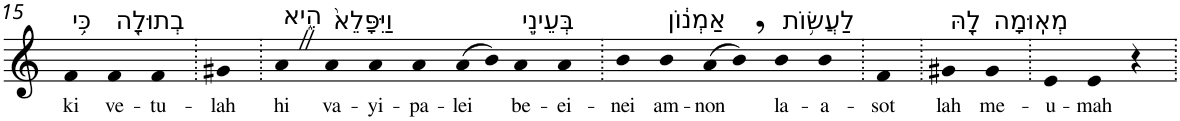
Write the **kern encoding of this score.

**kern	**text
*part1	*part1
*staff1	*staff1
*I"Piano	*
*I'Pno	*
!!LO:PB:g=z
*clefG2	*
*k[]	*
=15	=15
!LO:TX:a:t=כִּ֥י	!
!	!LO:LY:b
4f	ki
!LO:TX:a:t=בְתוּלָ֖ה	!
!	!LO:LY:b
4f	ve-
!	!LO:LY:b
4f	-tu-
=16.	=16.
!	!LO:LY:b
4g#X	-lah
=17.	=17.
!LO:TX:a:t=הִ֑יא	!
!	!LO:LY:b
4aZ	hi
!LO:TX:a:t=וַיִּפָּלֵא֙	!
!	!LO:LY:b
4a	va-
!	!LO:LY:b
4a	-yi-
!	!LO:LY:b
4a	-pa-
!	!LO:LY:b
(>8a	-lei
8b)	.
!LO:TX:a:t=בְּעֵינֵ֣י	!
!	!LO:LY:b
4a	be-
!	!LO:LY:b
4a	-ei-
=18.	=18.
!	!LO:LY:b
4b	-nei
!LO:TX:a:t=אַמְנ֔וֹן	!
!	!LO:LY:b
4b	am-
!	!LO:LY:b
(>8a	-non
8b,)	.
!LO:TX:a:t=לַעֲשׂ֥וֹת	!
!	!LO:LY:b
4b	la-
!	!LO:LY:b
4b	-a-
=19.	=19.
!	!LO:LY:b
4f	-sot
=20.	=20.
!LO:TX:a:t=לָ֖הּ	!
!	!LO:LY:b
4g#X	lah
!LO:TX:a:t=מְאֽוּמָה	!
!	!LO:LY:b
4g#	me-
=21.	=21.
!	!LO:LY:b
4e	-u-
!	!LO:LY:b
4e	-mah
4r	.
=.	=.
*-	*-
